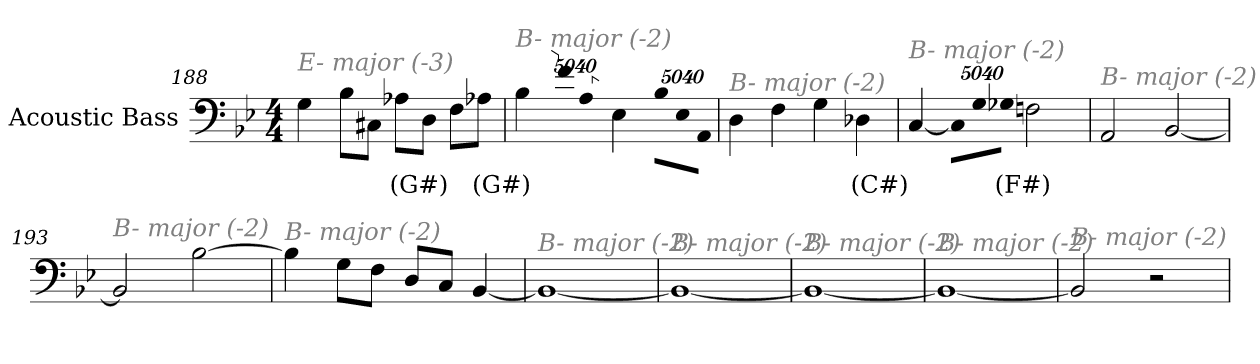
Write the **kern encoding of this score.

**kern	**text
*part1	*part1
*staff1	*staff1
*I"Acoustic Bass	*
*clefF4	*
*ITrd7c12	*
*k[b-e-]	*
*B-:	*
*M4/4	*
=188	=188
!LO:TX:i:color=#808080:t=E- major (-3)	!
4GG	.
8BB-L	.
8CC#XJ	.
8AA-XiL	(G#)
8DDJ	.
8FFL	.
8AA-XiJ	(G#)
=189	=189
!LO:TX:i:color=#808080:t=B- major (-2)	!
4BB-	.
!LO:N:vis=8	!
40320%3347F	.
!LO:N:vis=4	!
20160%3347AA	.
4EE-	.
!LO:N:vis=8	!
40320%3347BB-L	.
!LO:N:vis=8	!
40320%3347EE-	.
!LO:N:vis=8	!
40320%3347AAAJ	.
=190	=190
!LO:TX:i:color=#808080:t=B- major (-2)	!
4DD	.
4FF	.
4GG	.
4DD-Xi	(C#)
=191	=191
!LO:TX:i:color=#808080:t=B- major (-2)	!
[4CC	.
!LO:N:vis=8	!
40320%3347CCL]	.
!LO:N:vis=8	!
40320%3347GG	.
!LO:N:vis=8	!
40320%3347GG-XiJ	(F#)
2FFn	.
=192	=192
!LO:TX:i:color=#808080:t=B- major (-2)	!
2AAA	.
[2BBB-	.
=193	=193
!LO:TX:i:color=#808080:t=B- major (-2)	!
2BBB-]	.
[2BB-	.
=194	=194
!LO:TX:i:color=#808080:t=B- major (-2)	!
4BB-]	.
8GGL	.
8FFJ	.
8DDL	.
8CCJ	.
[4BBB-	.
=195	=195
!LO:TX:i:color=#808080:t=B- major (-2)	!
1BBB-_	.
=196	=196
!LO:TX:i:color=#808080:t=B- major (-2)	!
1BBB-_	.
=197	=197
!LO:TX:i:color=#808080:t=B- major (-2)	!
1BBB-_	.
=198	=198
!LO:TX:i:color=#808080:t=B- major (-2)	!
1BBB-_	.
=199	=199
!LO:TX:i:color=#808080:t=B- major (-2)	!
2BBB-]	.
2r	.
=	=
*-	*-
